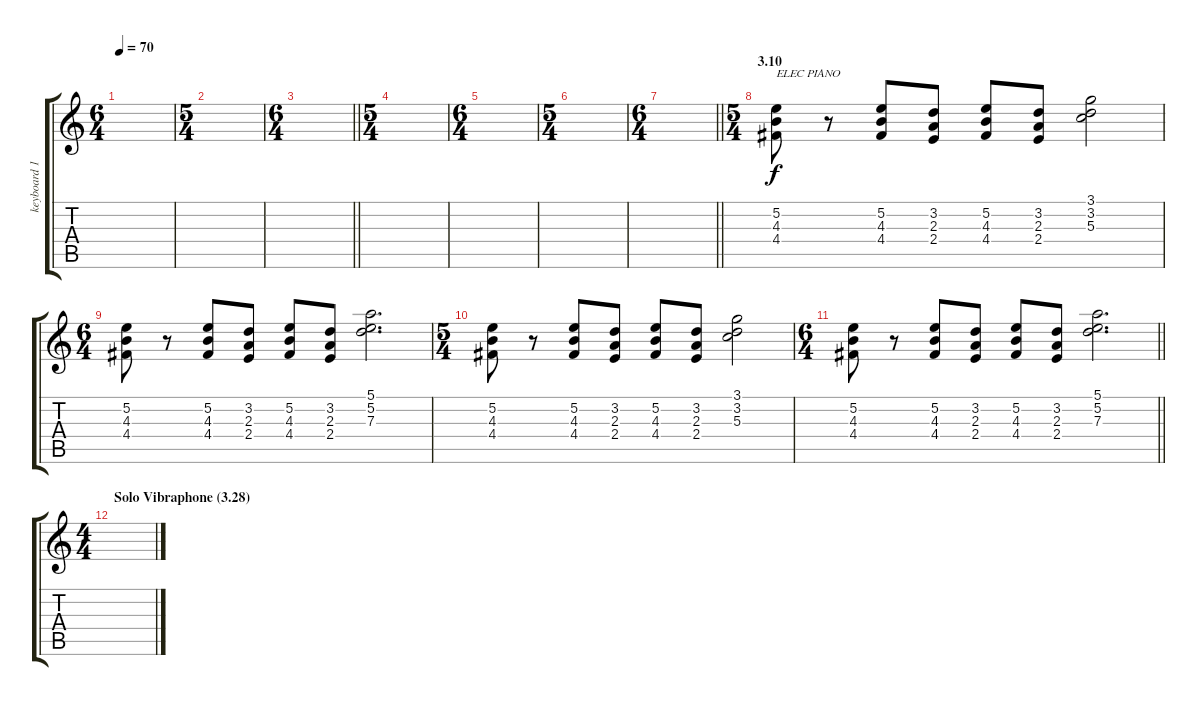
\track ("keyboard 1" "keyboard 1") {instrument electricpiano2}
\staff {score tabs}
\tuning (E5 B4 G4 D4 A3 E3) {hide}
\ts (6 4)
\tempo 70
\clef g2
\ks c
|
\ts (5 4)
|
\ts (6 4)
\barLineRight lightlight
|
\ts (5 4)
|
\ts (6 4)
|
\ts (5 4)
|
\ts (6 4)
\barLineRight lightlight
|
\ts (5 4)
\section ("" "3.10")
(5.2 4.3 4.4).8{txt "ELEC PIANO" instrument electricpiano1} r.8 (5.2 4.3 4.4).8 (3.2 2.3 2.4).8 (5.2 4.3 4.4).8 (3.2 2.3 2.4).8 (3.1 3.2 5.3).2 |
\ts (6 4)
(5.2 4.3 4.4).8 r.8 (5.2 4.3 4.4).8 (3.2 2.3 2.4).8 (5.2 4.3 4.4).8 (3.2 2.3 2.4).8 (5.1 5.2 7.3).2{d} |
\ts (5 4)
(5.2 4.3 4.4).8 r.8 (5.2 4.3 4.4).8 (3.2 2.3 2.4).8 (5.2 4.3 4.4).8 (3.2 2.3 2.4).8 (3.1 3.2 5.3).2 |
\ts (6 4)
\barLineRight lightlight
(5.2 4.3 4.4).8 r.8 (5.2 4.3 4.4).8 (3.2 2.3 2.4).8 (5.2 4.3 4.4).8 (3.2 2.3 2.4).8 (5.1 5.2 7.3).2{d} |
\ts (4 4)
\section ("" "Solo Vibraphone (3.28)")
